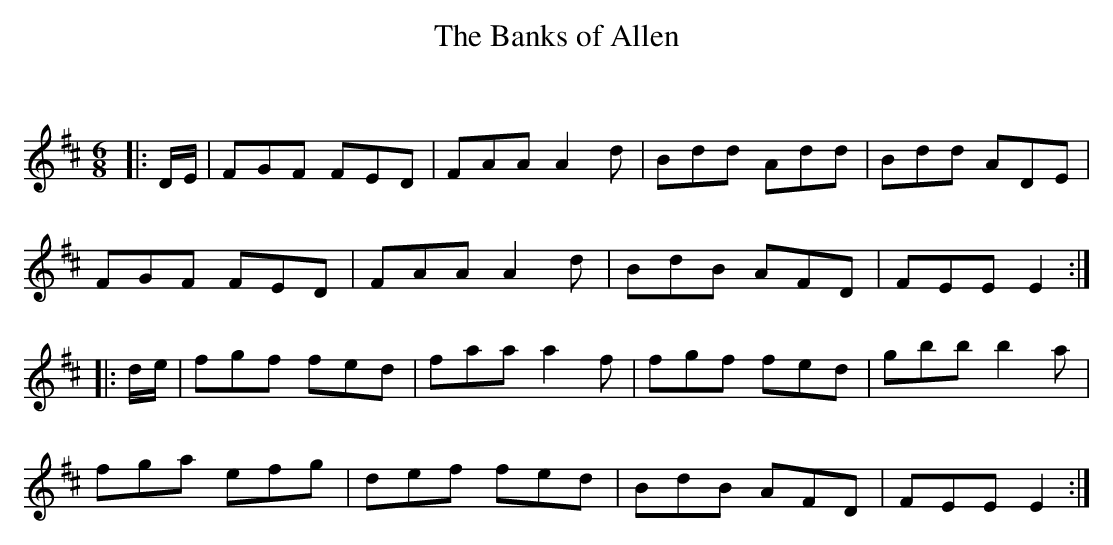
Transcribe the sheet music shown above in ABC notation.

X:1
T: The Banks of Allen
C:
Q:180
K:D
M:6/8
L:1/16
|:DE|F2G2F2 F2E2D2|F2A2A2 A4d2|B2d2d2 A2d2d2|B2d2d2 A2D2E2|
F2G2F2 F2E2D2|F2A2A2 A4d2|B2d2B2 A2F2D2|F2E2E2 E4:|
|:de|f2g2f2 f2e2d2|f2a2a2 a4f2|f2g2f2 f2e2d2|g2b2b2 b4a2|
f2g2a2 e2f2g2|d2e2f2 f2e2d2|B2d2B2 A2F2D2|F2E2E2 E4:|
